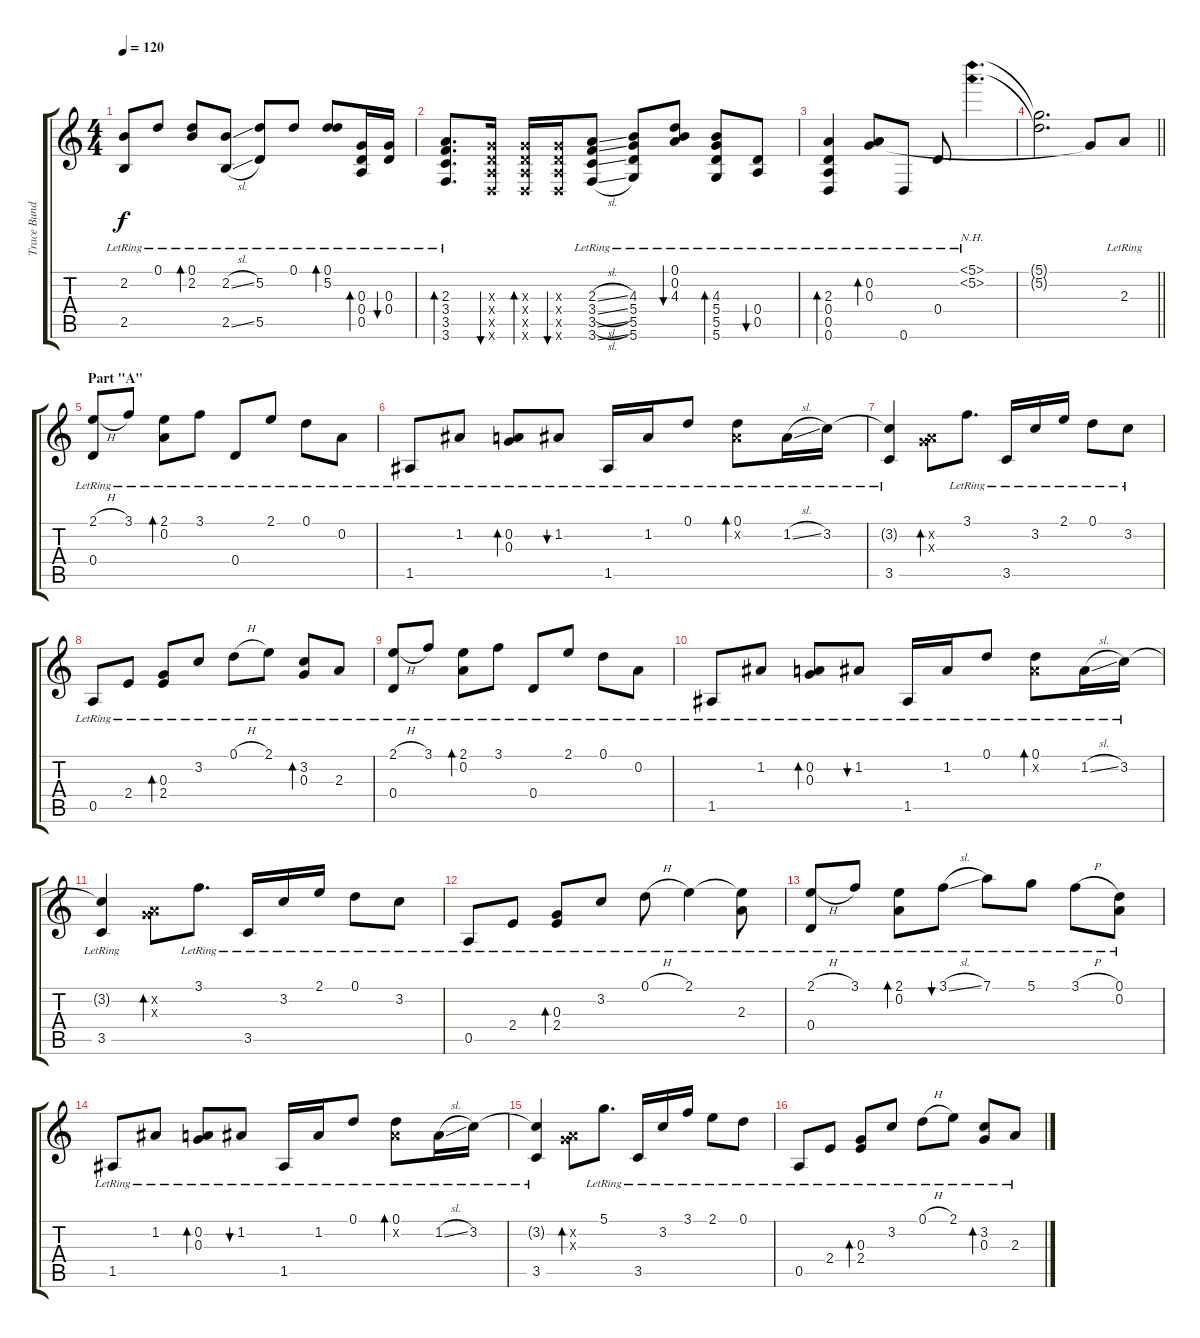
\track ("Trace Bundy" "Trace Bund") {instrument acousticguitarsteel}
\staff {score tabs}
\tuning (D4 A3 G3 D3 A2 D2) {hide}
\ts (4 4)
\tempo 120
\clef g2
\ks c
(2.2{lr} 2.5{lr}).8{dy f} 0.1{lr}.8 (0.1{lr} 2.2{lr}).8{bd 60} (2.2{sl lr} 2.5{sl lr}).8 (5.2{lr} 5.5{lr}).8 0.1{lr}.8 (0.1{lr} 5.2{lr}).8{bd 60} (0.3{lr} 0.4{lr} 0.5{lr}).16{bd 60} (0.3{lr} 0.4{lr}).16{bu 60} |
(2.3{lr} 3.4{lr} 3.5{lr} 3.6{lr}).8{d bd 60} (0.3{x} 0.4{x} 0.5{x} 0.6{x}).16{bu 60} (0.3{x} 0.4{x} 0.5{x} 0.6{x}).16{bd 60} (0.3{x} 0.4{x} 0.5{x} 0.6{x}).16{bu 60} (2.3{sl lr} 3.4{sl lr} 3.5{sl lr} 3.6{sl lr}).8 (4.3{lr} 5.4{lr} 5.5{lr} 5.6{lr}).8 (0.1{lr} 0.2{lr} 4.3{lr}).8{bu 60} (4.3{lr} 5.4{lr} 5.5{lr} 5.6{lr}).8{bd 60} (0.4{lr} 0.5{lr}).8{bu 60} |
(2.3{lr} 0.4{lr} 0.5{lr} 0.6{lr}).4{bd 60} (0.2{lr} 0.3{lr}).8{bd 60} 0.6{lr}.8 0.4{lr}.8 (5.1{nh lr} 5.2{nh lr}).4{d} |
\barLineRight lightlight
(5.1{t} 5.2{t}).2{d} 0.3{t}.8 2.3{lr}.8 |
\section ("" "Part \"A\"")
(2.1{h lr} 0.4{lr}).8 3.1{lr}.8 (2.1{lr} 0.2{lr}).8{bd 60} 3.1{lr}.8 0.4{lr}.8 2.1{lr}.8 0.1{lr}.8 0.2{lr}.8 |
1.5{lr}.8 1.2{lr}.8 (0.2{lr} 0.3{lr}).8{bd 60} 1.2{lr}.8{bu 60} 1.5{lr}.16 1.2{lr}.16 0.1{lr}.8 (0.1{lr} 1.2{x}).8{bd 60} 1.2{sl lr}.16 3.2{lr}.16 |
(3.2{t} 3.5{lr}).4 (0.2{x} 0.3{x}).8{bd 60} 3.1{lr}.8{d} 3.5{lr}.16 3.2{lr}.16 2.1{lr}.16 0.1{lr}.8 3.2{lr}.8 |
0.5{lr}.8 2.4{lr}.8 (0.3{lr} 2.4{lr}).8{bd 60} 3.2{lr}.8 0.1{h lr}.8 2.1{lr}.8 (3.2{lr} 0.3{lr}).8{bd 60} 2.3{lr}.8 |
(2.1{h lr} 0.4{lr}).8 3.1{lr}.8 (2.1{lr} 0.2{lr}).8{bd 60} 3.1{lr}.8 0.4{lr}.8 2.1{lr}.8 0.1{lr}.8 0.2{lr}.8 |
1.5{lr}.8 1.2{lr}.8 (0.2{lr} 0.3{lr}).8{bd 60} 1.2{lr}.8{bu 60} 1.5{lr}.16 1.2{lr}.16 0.1{lr}.8 (0.1{lr} 1.2{x}).8{bd 60} 1.2{sl lr}.16 3.2{lr}.16 |
(3.2{t} 3.5{lr}).4 (0.2{x} 0.3{x}).8{bd 60} 3.1{lr}.8{d} 3.5{lr}.16 3.2{lr}.16 2.1{lr}.16 0.1{lr}.8 3.2{lr}.8 |
0.5{lr}.8 2.4{lr}.8 (0.3{lr} 2.4{lr}).8{bd 60} 3.2{lr}.8 0.1{h lr}.8 2.1{lr}.4 (2.1{t} 2.3{lr}).8 |
(2.1{h lr} 0.4{lr}).8 3.1{lr}.8 (2.1{lr} 0.2{lr}).8{bd 60} 3.1{sl lr}.8{bu 60} 7.1{lr}.8 5.1{lr}.8 3.1{h lr}.8 (0.1{lr} 0.2{lr}).8 |
1.5{lr}.8 1.2{lr}.8 (0.2{lr} 0.3{lr}).8{bd 60} 1.2{lr}.8{bu 60} 1.5{lr}.16 1.2{lr}.16 0.1{lr}.8 (0.1{lr} 1.2{x}).8{bd 60} 1.2{sl lr}.16 3.2{lr}.16 |
(3.2{t} 3.5{lr}).4 (0.2{x} 0.3{x}).8{bd 60} 5.1{lr}.8{d} 3.5{lr}.16 3.2{lr}.16 3.1{lr}.16 2.1{lr}.8 0.1{lr}.8 |
0.5{lr}.8 2.4{lr}.8 (0.3{lr} 2.4{lr}).8{bd 60} 3.2{lr}.8 0.1{h lr}.8 2.1{lr}.8 (3.2{lr} 0.3{lr}).8{bd 60} 2.3{lr}.8
